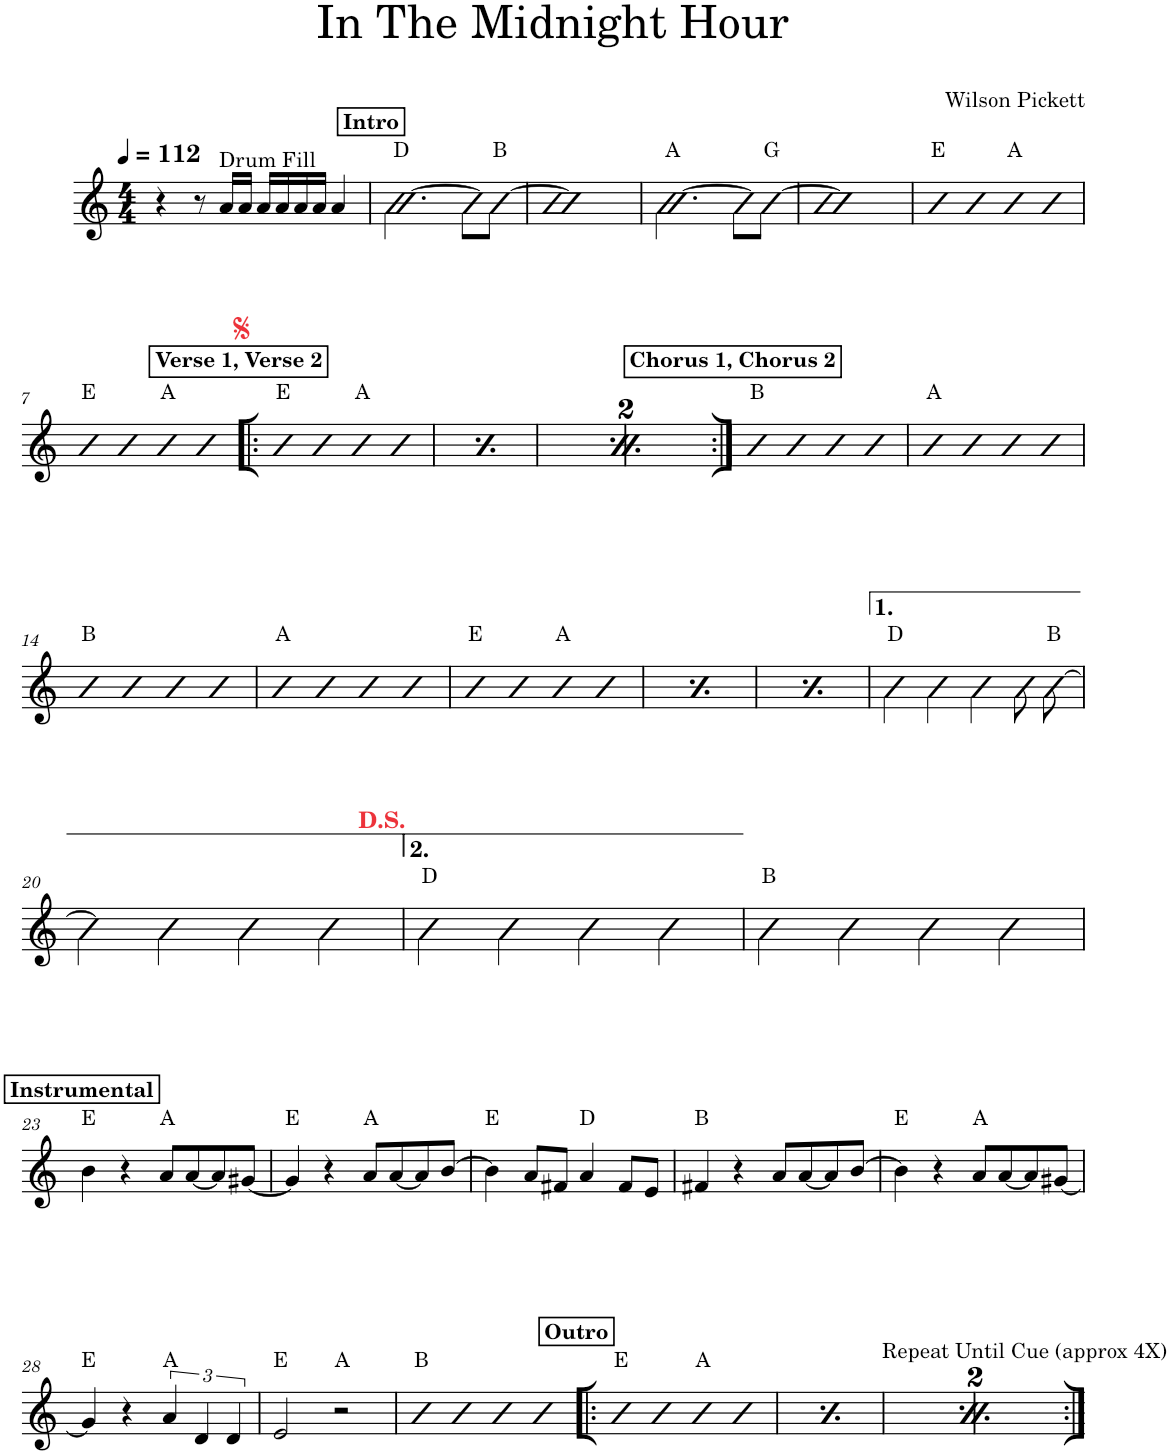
**kern	**harte
*part1	*part1
*staff1	*
*I"Piano	*
*I'Pno.	*
*clefG2	*
*k[]	*
*M4/4	*
*MM112	*
=1	=1
4r	.
8r	.
!LO:TX:a:t=Drum Fill	!
16a/LL	.
16a/JJ	.
16a/LL	.
16a/	.
16a/	.
16a/JJ	.
4a/	.
!!LO:REH:place=s1:a:B:cj:t=Intro
=2	=2
[2.b\	D:maj
8b\L]	.
[8b\J	B:maj
=3	=3
1b]	.
=4	=4
[2.b\	A:maj
8b\L]	.
[8b\J	G:maj
=5	=5
1b]	.
=6	=6
4b	E:maj
4b	.
4b	A:maj
4b	.
!!LO:LB:g=z
=7	=7
4b	E:maj
4b	.
4b	A:maj
4b	.
!!LO:REH:place=s1:a:B:cj:t=Verse 1, Verse 2
=8!|:	=8!|:
4b	E:maj
4b	.
4b	A:maj
4b	.
!!LO:REH:place=s1:a:B:cj:t=Verse 1, Verse 2
=9	=9
4b	E:maj
4b	.
4b	A:maj
4b	.
!!LO:REH:place=s1:a:B:cj:t=Verse 1, Verse 2
=10	=10
4b	E:maj
4b	.
4b	A:maj
4b	.
!!LO:REH:place=s1:a:B:cj:t=Verse 1, Verse 2
=11	=11
4b	E:maj
4b	.
4b	A:maj
4b	.
!!LO:REH:place=s1:a:B:cj:t=Chorus 1, Chorus 2
=12:|!	=12:|!
4b	B:maj
4b	.
4b	.
4b	.
=13	=13
4b	A:maj
4b	.
4b	.
4b	.
!!LO:LB:g=z
=14	=14
4b	B:maj
4b	.
4b	.
4b	.
=15	=15
4b	A:maj
4b	.
4b	.
4b	.
=16	=16
4b	E:maj
4b	.
4b	A:maj
4b	.
=17	=17
4b	E:maj
4b	.
4b	A:maj
4b	.
=18	=18
4b	E:maj
4b	.
4b	A:maj
4b	.
=19	=19
4b\	D:maj
4b\	.
4b\	.
8b\	.
[8b\	B:maj
!!LO:LB:g=z
=20	=20
4b\]	.
4b\	.
4b\	.
4b\	.
=21	=21
4b\	D:maj
4b\	.
4b\	.
4b\	.
=22	=22
4b\	B:maj
4b\	.
4b\	.
4b\	.
!!LO:LB:g=z
!!LO:REH:place=s1:a:B:cj:t=Instrumental
=23	=23
4b\	E:maj
4r	.
8a/L	A:maj
[8a/	.
8a/]	.
[8g#X/J	.
=24	=24
4g#/]	E:maj
4r	.
8a/L	A:maj
[8a/	.
8a/]	.
[8b/J	.
=25	=25
4b\]	E:maj
8a/L	.
8f#X/J	.
4a/	D:maj
8f#/L	.
8e/J	.
=26	=26
4f#X/	B:maj
4r	.
8a/L	.
[8a/	.
8a/]	.
[8b/J	.
=27	=27
4b\]	E:maj
4r	.
8a/L	A:maj
[8a/	.
8a/]	.
[8g#X/J	.
!!LO:LB:g=z
=28	=28
4g#/]	E:maj
4r	.
6a/	A:maj
6d/	.
6d/	.
=29	=29
2e/	E:maj
2r	A:maj
=30	=30
4b	B:maj
4b	.
4b	.
4b	.
!!LO:REH:place=s1:a:B:cj:t=Outro
=31!|:	=31!|:
4b	E:maj
4b	.
4b	A:maj
4b	.
!!LO:REH:place=s1:a:B:cj:t=Outro
=32	=32
4b	E:maj
4b	.
4b	A:maj
4b	.
!!LO:REH:place=s1:a:B:cj:t=Outro
=33	=33
4b	E:maj
4b	.
4b	A:maj
4b	.
!!LO:REH:place=s1:a:B:cj:t=Outro
=34	=34
4b	E:maj
4b	.
4b	A:maj
4b	.
=:|!	=:|!
*-	*-
